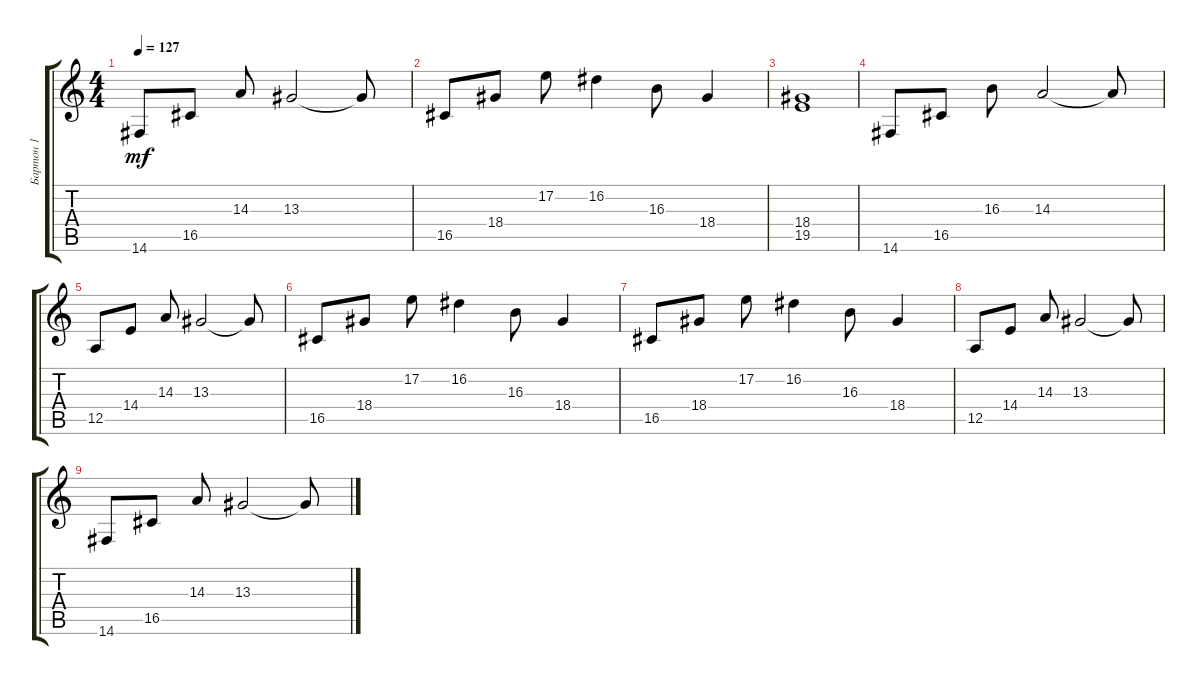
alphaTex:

\track ("Бартон 1" "Бартон 1") {instrument musicbox}
\staff {score tabs}
\tuning (E4 B3 G3 D3 A2 E2) {hide}
\ts (4 4)
\tempo 127
\clef g2
\ks c
14.6.8{dy mf} 16.5.8 14.3.8 13.3.2 13.3{t}.8 |
16.5.8 18.4.8 17.2.8 16.2.4 16.3.8 18.4.4 |
(18.4 19.5).1 |
14.6.8 16.5.8 16.3.8 14.3.2 14.3{t}.8 |
12.5.8 14.4.8 14.3.8 13.3.2 13.3{t}.8 |
16.5.8 18.4.8 17.2.8 16.2.4 16.3.8 18.4.4 |
16.5.8 18.4.8 17.2.8 16.2.4 16.3.8 18.4.4 |
12.5.8 14.4.8 14.3.8 13.3.2 13.3{t}.8 |
14.6.8 16.5.8 14.3.8 13.3.2 13.3{t}.8
